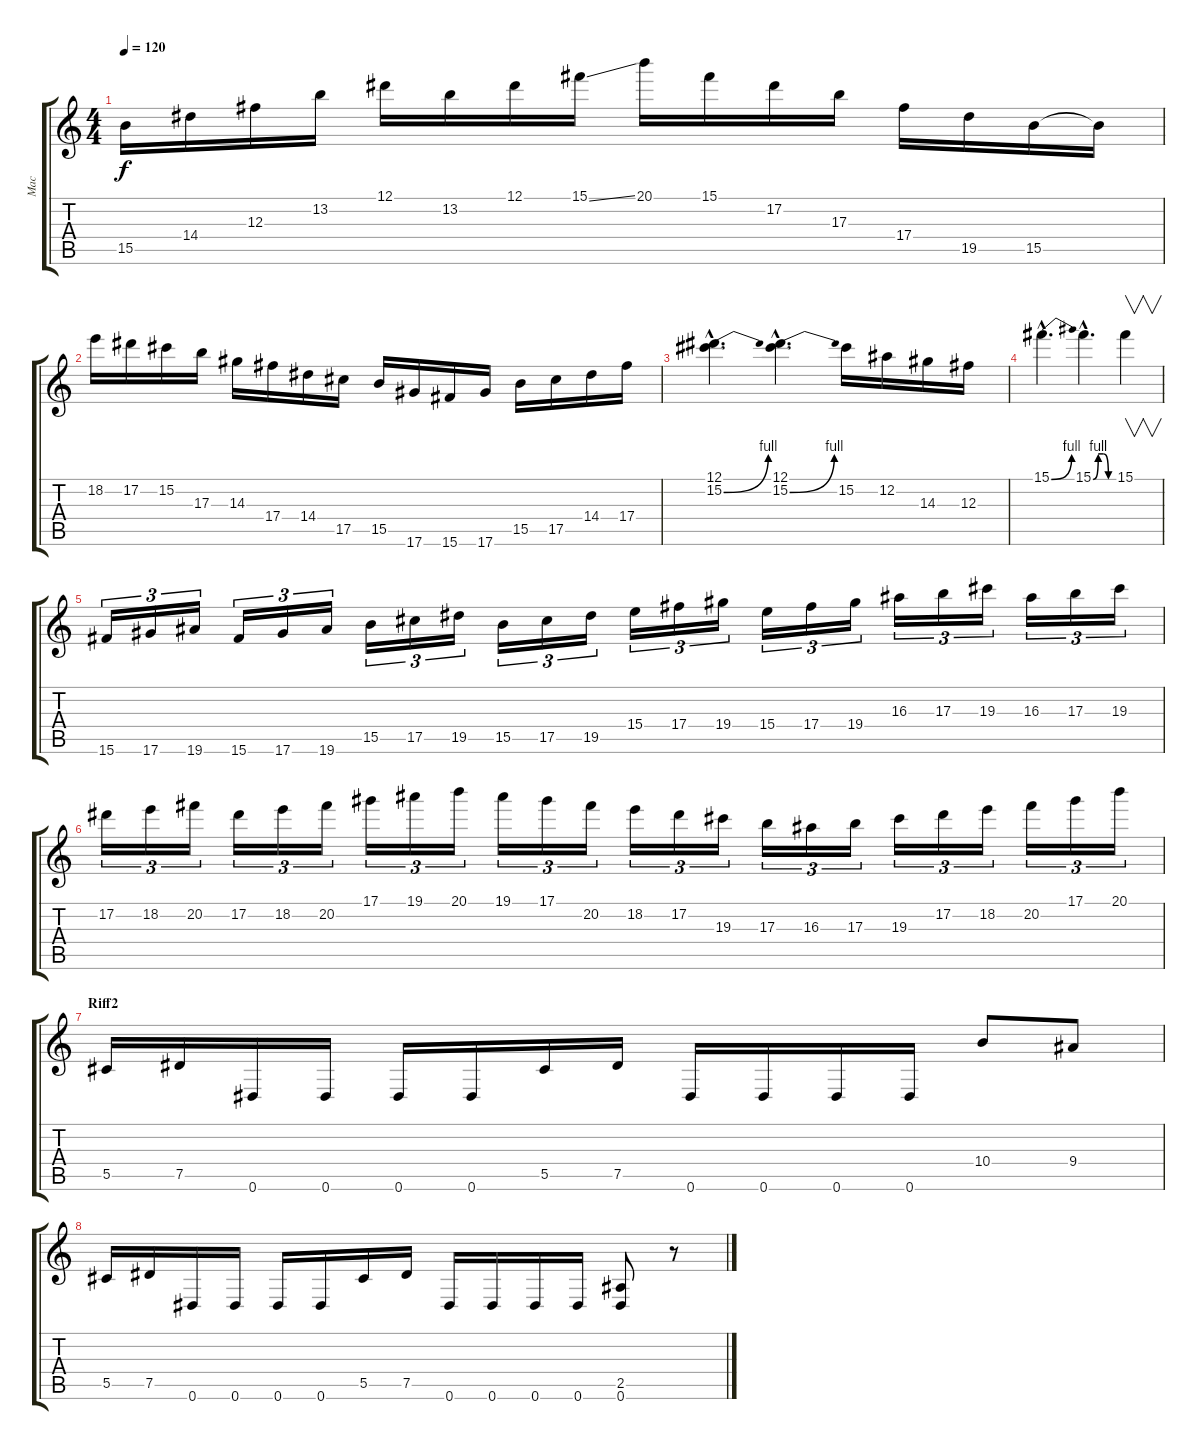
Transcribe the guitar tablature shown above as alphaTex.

\track ("Mac" "Mac") {instrument overdrivenguitar}
\staff {score tabs}
\tuning (Eb4 Bb3 Gb3 Db3 Ab2 Eb2) {hide}
\ts (4 4)
\tempo 120
\clef g2
\ks c
15.5.16{dy f} 14.4.16 12.3.16 13.2.16 12.1.16 13.2.16 12.1.16 15.1{ss}.16 20.1.16 15.1.16 17.2.16 17.3.16 17.4.16 19.5.16 15.5.16 15.5{t}.16 |
18.2.16 17.2.16 15.2.16 17.3.16 14.3.16 17.4.16 14.4.16 17.5.16 15.5.16 17.6.16 15.6.16 17.6.16 15.5.16 17.5.16 14.4.16 17.4.16 |
(12.1{hac} 15.2{be (bend 0 0 60 4) hac}).4{d} (12.1{hac} 15.2{be (bend 0 0 60 4) hac}).4{d} 15.2.16 12.2.16 14.3.16 12.3.16 |
15.1{be (bend 0 0 60 4) hac}.4{d} 15.1{be (custom 0 0 15 4 30 4 45 0 60 0) hac}.4{d} 15.1.4{v} |
15.6.16{tu (3 2)} 17.6.16{tu (3 2)} 19.6.16{tu (3 2)} 15.6.16{tu (3 2)} 17.6.16{tu (3 2)} 19.6.16{tu (3 2)} 15.5.16{tu (3 2)} 17.5.16{tu (3 2)} 19.5.16{tu (3 2)} 15.5.16{tu (3 2)} 17.5.16{tu (3 2)} 19.5.16{tu (3 2)} 15.4.16{tu (3 2)} 17.4.16{tu (3 2)} 19.4.16{tu (3 2)} 15.4.16{tu (3 2)} 17.4.16{tu (3 2)} 19.4.16{tu (3 2)} 16.3.16{tu (3 2)} 17.3.16{tu (3 2)} 19.3.16{tu (3 2)} 16.3.16{tu (3 2)} 17.3.16{tu (3 2)} 19.3.16{tu (3 2)} |
17.2.16{tu (3 2)} 18.2.16{tu (3 2)} 20.2.16{tu (3 2)} 17.2.16{tu (3 2)} 18.2.16{tu (3 2)} 20.2.16{tu (3 2)} 17.1.16{tu (3 2)} 19.1.16{tu (3 2)} 20.1.16{tu (3 2)} 19.1.16{tu (3 2)} 17.1.16{tu (3 2)} 20.2.16{tu (3 2)} 18.2.16{tu (3 2)} 17.2.16{tu (3 2)} 19.3.16{tu (3 2)} 17.3.16{tu (3 2)} 16.3.16{tu (3 2)} 17.3.16{tu (3 2)} 19.3.16{tu (3 2)} 17.2.16{tu (3 2)} 18.2.16{tu (3 2)} 20.2.16{tu (3 2)} 17.1.16{tu (3 2)} 20.1.16{tu (3 2)} |
\section ("" "Riff2")
5.5.16{volume 13 balance 13 instrument overdrivenguitar} 7.5.16 0.6.16 0.6.16 0.6.16 0.6.16 5.5.16 7.5.16 0.6.16 0.6.16 0.6.16 0.6.16 10.4.8 9.4.8 |
5.5.16 7.5.16 0.6.16 0.6.16 0.6.16 0.6.16 5.5.16 7.5.16 0.6.16 0.6.16 0.6.16 0.6.16 (2.5 0.6).8 r.8
